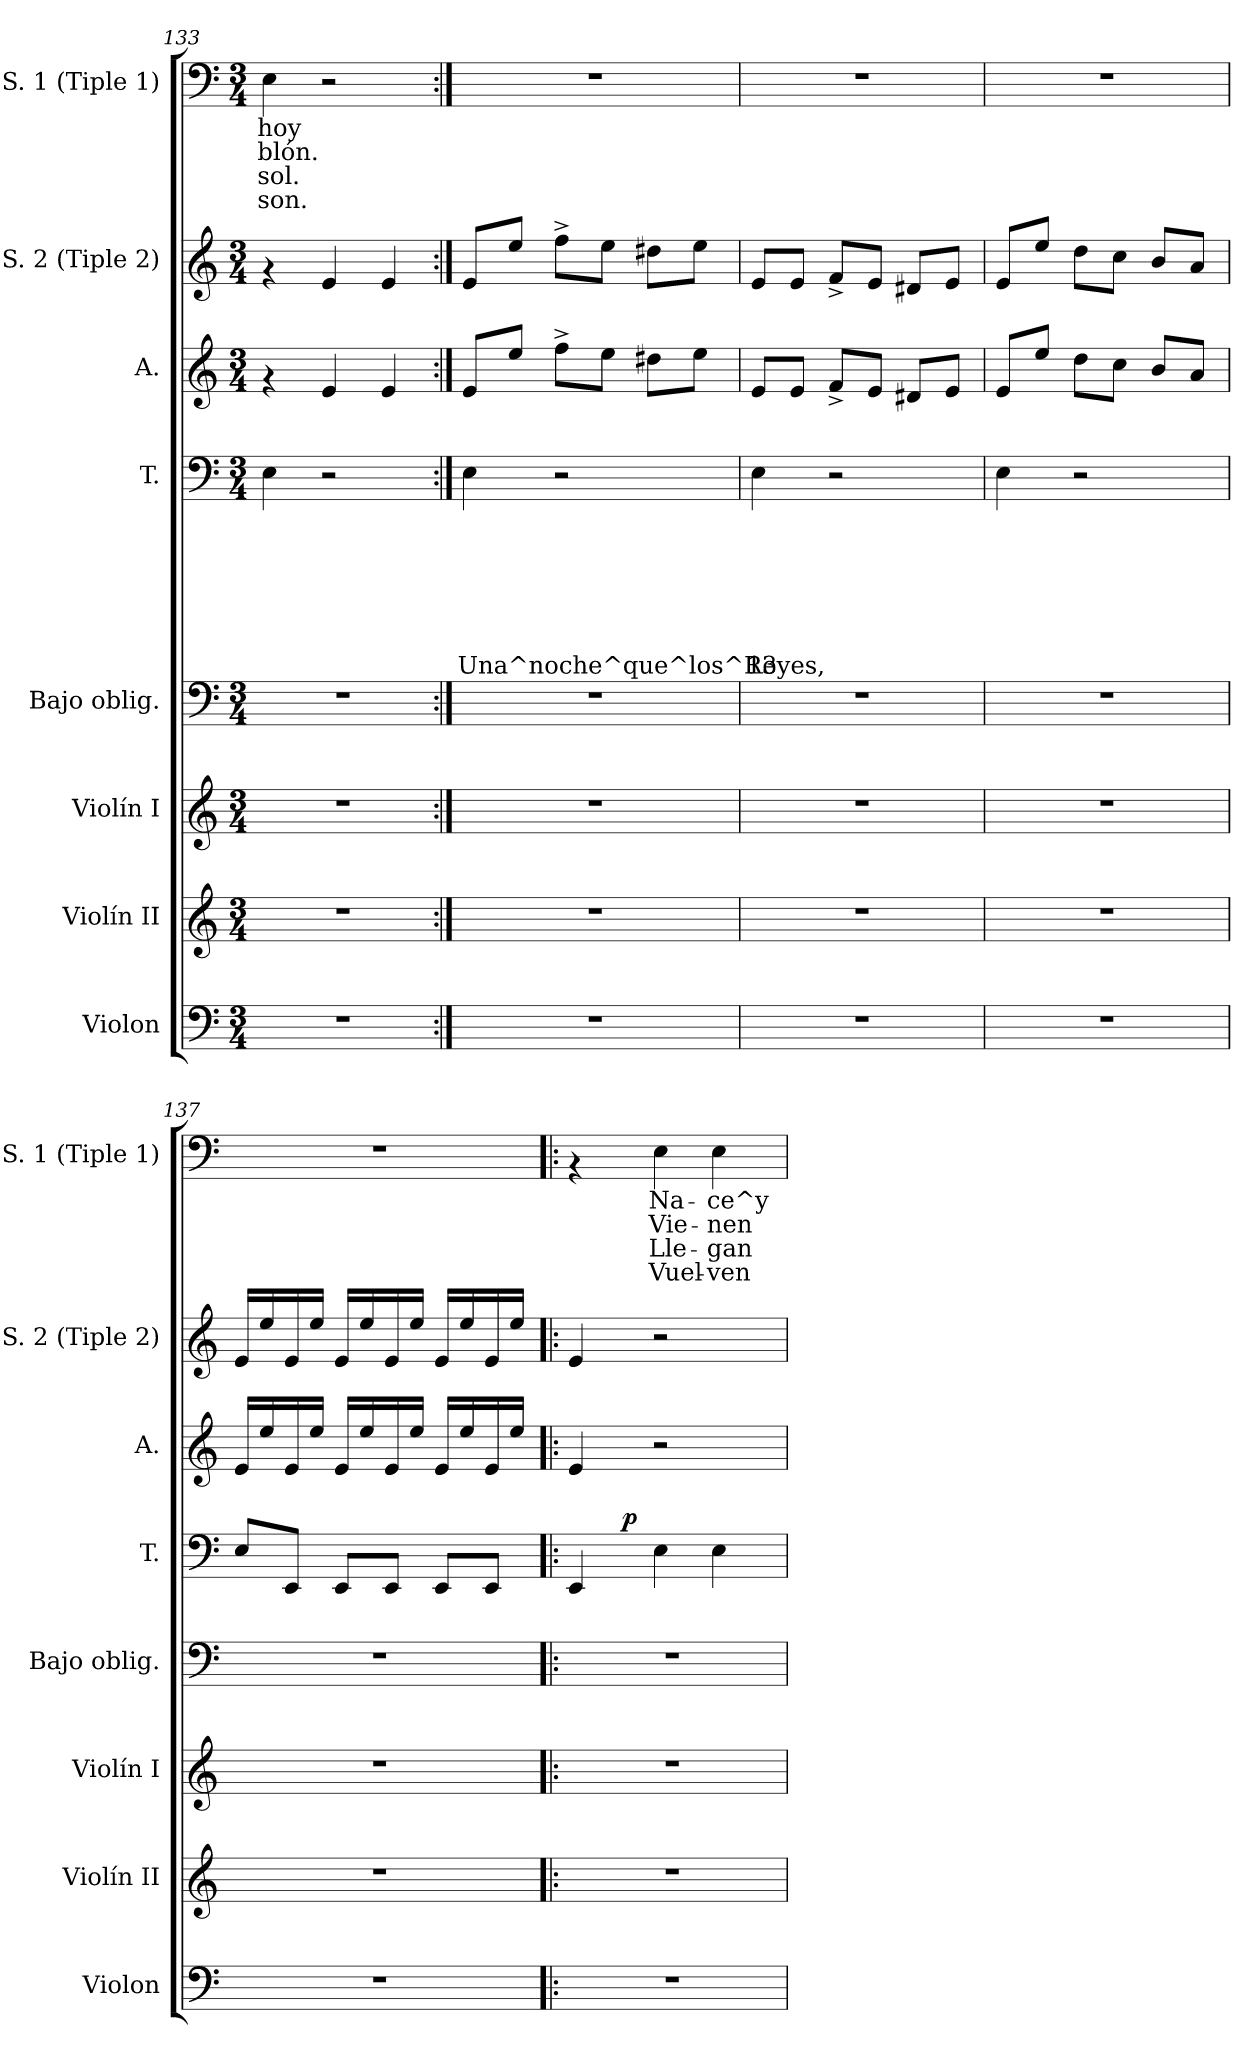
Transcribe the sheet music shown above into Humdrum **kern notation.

**kern	**kern	**kern	**kern	**kern	**text	**text	**text	**text	**text	**text	**text	**dynam	**kern	**kern	**kern	**text	**text	**text	**text
*part8	*part7	*part6	*part5	*part4	*part4	*part4	*part4	*part4	*part4	*part4	*part4	*part4	*part3	*part2	*part1	*part1	*part1	*part1	*part1
*staff8	*staff7	*staff6	*staff5	*staff4	*staff4	*staff4	*staff4	*staff4	*staff4	*staff4	*staff4	*staff4	*staff3	*staff2	*staff1	*staff1	*staff1	*staff1	*staff1
*I"Violon	*I"Violín II	*I"Violín I	*I"Bajo oblig.	*I"T.	*	*	*	*	*	*	*	*	*I"A.	*I"S. 2 (Tiple 2)	*I"S. 1 (Tiple 1)	*	*	*	*
*I'Violon	*I'Violín II	*I'Violín I	*I'Bajo oblig.	*I'T.	*	*	*	*	*	*	*	*	*I'A.	*I'S. 2 (Tiple 2)	*I'S. 1 (Tiple 1)	*	*	*	*
*clefF4	*clefG2	*clefG2	*clefF4	*clefF4	*	*	*	*	*	*	*	*	*clefG2	*clefG2	*clefF4	*	*	*	*
*k[]	*k[]	*k[]	*k[]	*k[]	*	*	*	*	*	*	*	*	*k[]	*k[]	*k[]	*	*	*	*
*C:	*C:	*C:	*C:	*C:	*	*	*	*	*	*	*	*	*C:	*C:	*C:	*	*	*	*
*M3/4	*M3/4	*M3/4	*M3/4	*M3/4	*	*	*	*	*	*	*	*	*M3/4	*M3/4	*M3/4	*	*	*	*
=133	=133	=133	=133	=133	=133	=133	=133	=133	=133	=133	=133	=133	=133	=133	=133	=133	=133	=133	=133
!	!	!	!	!	!	!	!	!	!	!	!	!	!	!	!	!LO:LY:b	!LO:LY:b	!LO:LY:b	!LO:LY:b
2.r	2.r	2.r	2.r	4E\	.	.	.	.	.	.	.	.	4rf	4rf	4E\	hoy	-blón.	sol.	son.
.	.	.	.	2r	.	.	.	.	.	.	.	.	4e/	4e/	2r	.	.	.	.
.	.	.	.	.	.	.	.	.	.	.	.	.	4e/	4e/	.	.	.	.	.
=134:|!	=134:|!	=134:|!	=134:|!	=134:|!	=134:|!	=134:|!	=134:|!	=134:|!	=134:|!	=134:|!	=134:|!	=134:|!	=134:|!	=134:|!	=134:|!	=134:|!	=134:|!	=134:|!	=134:|!
!	!	!	!	!	!	!	!	!	!	!	!LO:LY:b	!	!	!	!	!	!	!	!
2.r	2.r	2.r	2.r	4E\	.	.	.	.	.	.	Una^noche^que^los^Reyes,	.	8e/L	8e/L	2.r	.	.	.	.
.	.	.	.	.	.	.	.	.	.	.	.	.	8ee/J	8ee/J	.	.	.	.	.
.	.	.	.	2r	.	.	.	.	.	.	.	.	8ff^>\L	8ff^>\L	.	.	.	.	.
.	.	.	.	.	.	.	.	.	.	.	.	.	8ee\J	8ee\J	.	.	.	.	.
.	.	.	.	.	.	.	.	.	.	.	.	.	8dd#X\L	8dd#X\L	.	.	.	.	.
.	.	.	.	.	.	.	.	.	.	.	.	.	8ee\J	8ee\J	.	.	.	.	.
=135	=135	=135	=135	=135	=135	=135	=135	=135	=135	=135	=135	=135	=135	=135	=135	=135	=135	=135	=135
!	!	!	!	!	!	!	!	!	!	!	!LO:LY:b	!	!	!	!	!	!	!	!
2.r	2.r	2.r	2.r	4E\	.	.	.	.	.	.	13	.	8e/L	8e/L	2.r	.	.	.	.
.	.	.	.	.	.	.	.	.	.	.	.	.	8e/J	8e/J	.	.	.	.	.
.	.	.	.	2r	.	.	.	.	.	.	.	.	8f^</L	8f^</L	.	.	.	.	.
.	.	.	.	.	.	.	.	.	.	.	.	.	8e/J	8e/J	.	.	.	.	.
.	.	.	.	.	.	.	.	.	.	.	.	.	8d#X/L	8d#X/L	.	.	.	.	.
.	.	.	.	.	.	.	.	.	.	.	.	.	8e/J	8e/J	.	.	.	.	.
=136	=136	=136	=136	=136	=136	=136	=136	=136	=136	=136	=136	=136	=136	=136	=136	=136	=136	=136	=136
2.r	2.r	2.r	2.r	4E\	.	.	.	.	.	.	.	.	8e/L	8e/L	2.r	.	.	.	.
.	.	.	.	.	.	.	.	.	.	.	.	.	8ee/J	8ee/J	.	.	.	.	.
.	.	.	.	2r	.	.	.	.	.	.	.	.	8dd\L	8dd\L	.	.	.	.	.
.	.	.	.	.	.	.	.	.	.	.	.	.	8cc\J	8cc\J	.	.	.	.	.
.	.	.	.	.	.	.	.	.	.	.	.	.	8b/L	8b/L	.	.	.	.	.
.	.	.	.	.	.	.	.	.	.	.	.	.	8a/J	8a/J	.	.	.	.	.
!!LO:PB:g=z
=137	=137	=137	=137	=137	=137	=137	=137	=137	=137	=137	=137	=137	=137	=137	=137	=137	=137	=137	=137
2.r	2.r	2.r	2.r	8E/L	.	.	.	.	.	.	.	.	16e/LL	16e/LL	2.r	.	.	.	.
.	.	.	.	.	.	.	.	.	.	.	.	.	16ee/	16ee/	.	.	.	.	.
.	.	.	.	8EE/J	.	.	.	.	.	.	.	.	16e/	16e/	.	.	.	.	.
.	.	.	.	.	.	.	.	.	.	.	.	.	16ee/JJ	16ee/JJ	.	.	.	.	.
.	.	.	.	8EE/L	.	.	.	.	.	.	.	.	16e/LL	16e/LL	.	.	.	.	.
.	.	.	.	.	.	.	.	.	.	.	.	.	16ee/	16ee/	.	.	.	.	.
.	.	.	.	8EE/J	.	.	.	.	.	.	.	.	16e/	16e/	.	.	.	.	.
.	.	.	.	.	.	.	.	.	.	.	.	.	16ee/JJ	16ee/JJ	.	.	.	.	.
.	.	.	.	8EE/L	.	.	.	.	.	.	.	.	16e/LL	16e/LL	.	.	.	.	.
.	.	.	.	.	.	.	.	.	.	.	.	.	16ee/	16ee/	.	.	.	.	.
.	.	.	.	8EE/J	.	.	.	.	.	.	.	.	16e/	16e/	.	.	.	.	.
.	.	.	.	.	.	.	.	.	.	.	.	.	16ee/JJ	16ee/JJ	.	.	.	.	.
=138!|:	=138!|:	=138!|:	=138!|:	=138!|:	=138!|:	=138!|:	=138!|:	=138!|:	=138!|:	=138!|:	=138!|:	=138!|:	=138!|:	=138!|:	=138!|:	=138!|:	=138!|:	=138!|:	=138!|:
*	*	*	*	*^	*	*	*	*	*	*	*	*	*	*	*	*	*	*	*
2.r	2.r	2.r	2.r	4EE/	8ryy	.	.	.	.	.	.	.	.	4e/	4e/	4rAA	.	.	.	.
.	.	.	.	.	32ryy	.	.	.	.	.	.	.	.	.	.	.	.	.	.	.
!	!	!	!	!	!	!	!	!	!	!	!	!	!LO:DY:a	!	!	!	!	!	!	!
.	.	.	.	.	2ryy	.	.	.	.	.	.	.	p	.	.	.	.	.	.	.
!	!	!	!	!	!	!	!	!	!	!	!	!	!	!	!	!	!LO:LY:b	!LO:LY:b	!LO:LY:b	!LO:LY:b
.	.	.	.	4E\	.	.	.	.	.	.	.	.	.	2r	2r	4E\	Na-	Vie-	Lle-	Vuel-
!	!	!	!	!	!	!	!	!	!	!	!	!	!	!	!	!	!LO:LY:b	!LO:LY:b	!LO:LY:b	!LO:LY:b
.	.	.	.	4E\	.	.	.	.	.	.	.	.	.	.	.	4E\	-ce^y	-nen	-gan	-ven
.	.	.	.	.	16.ryy	.	.	.	.	.	.	.	.	.	.	.	.	.	.	.
*	*	*	*	*v	*v	*	*	*	*	*	*	*	*	*	*	*	*	*	*	*
=	=	=	=	=	=	=	=	=	=	=	=	=	=	=	=	=	=	=	=
*-	*-	*-	*-	*-	*-	*-	*-	*-	*-	*-	*-	*-	*-	*-	*-	*-	*-	*-	*-
